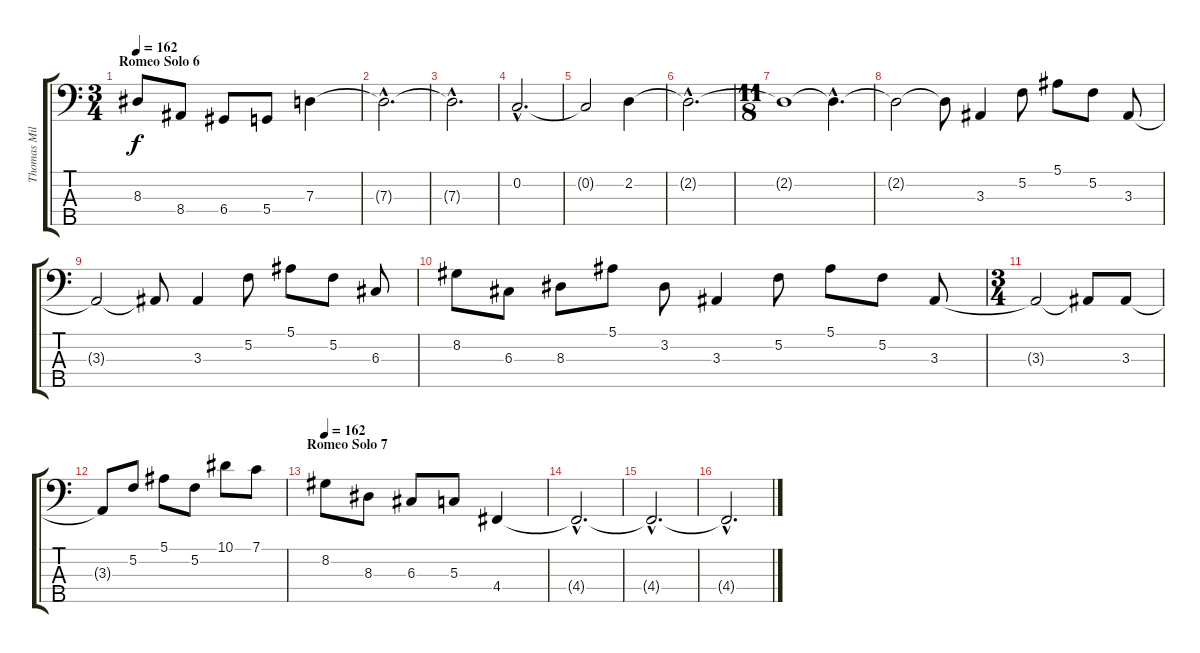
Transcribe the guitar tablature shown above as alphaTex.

\track ("Thomas Miller" "Thomas Mil") {instrument electricbassfinger}
\staff {score tabs}
\tuning (F2 C2 G1 D1 A0) {hide}
\ts (3 4)
\section ("" "Romeo Solo 6")
\tempo 162
\clef f4
\ks c
8.3.8{dy f} 8.4.8 6.4.8 5.4.8 7.3.4 |
7.3{hac t}.2{d} |
7.3{hac t}.2{d} |
0.2{hac}.2{d} |
0.2{t}.2 2.2.4 |
2.2{hac t}.2{d} |
\ts (11 8)
2.2{t}.1 2.2{hac t}.4{d} |
2.2{t}.2 2.2{t}.8 3.3.4 5.2.8 5.1.8 5.2.8 3.3.8 |
3.3{t}.2 3.3{t}.8 3.3.4 5.2.8 5.1.8 5.2.8 6.3.8 |
8.2.8 6.3.8 8.3.8 5.1.8 3.2.8 3.3.4 5.2.8 5.1.8 5.2.8 3.3.8 |
\ts (3 4)
3.3{t}.2 3.3{t}.8 3.3.8 |
3.3{t}.8 5.2.8 5.1.8 5.2.8 10.1.8 7.1.8 |
\section ("" "Romeo Solo 7")
\tempo 162
8.2.8 8.3.8 6.3.8 5.3.8 4.4.4 |
4.4{hac t}.2{d} |
4.4{hac t}.2{d} |
4.4{hac t}.2{d}
